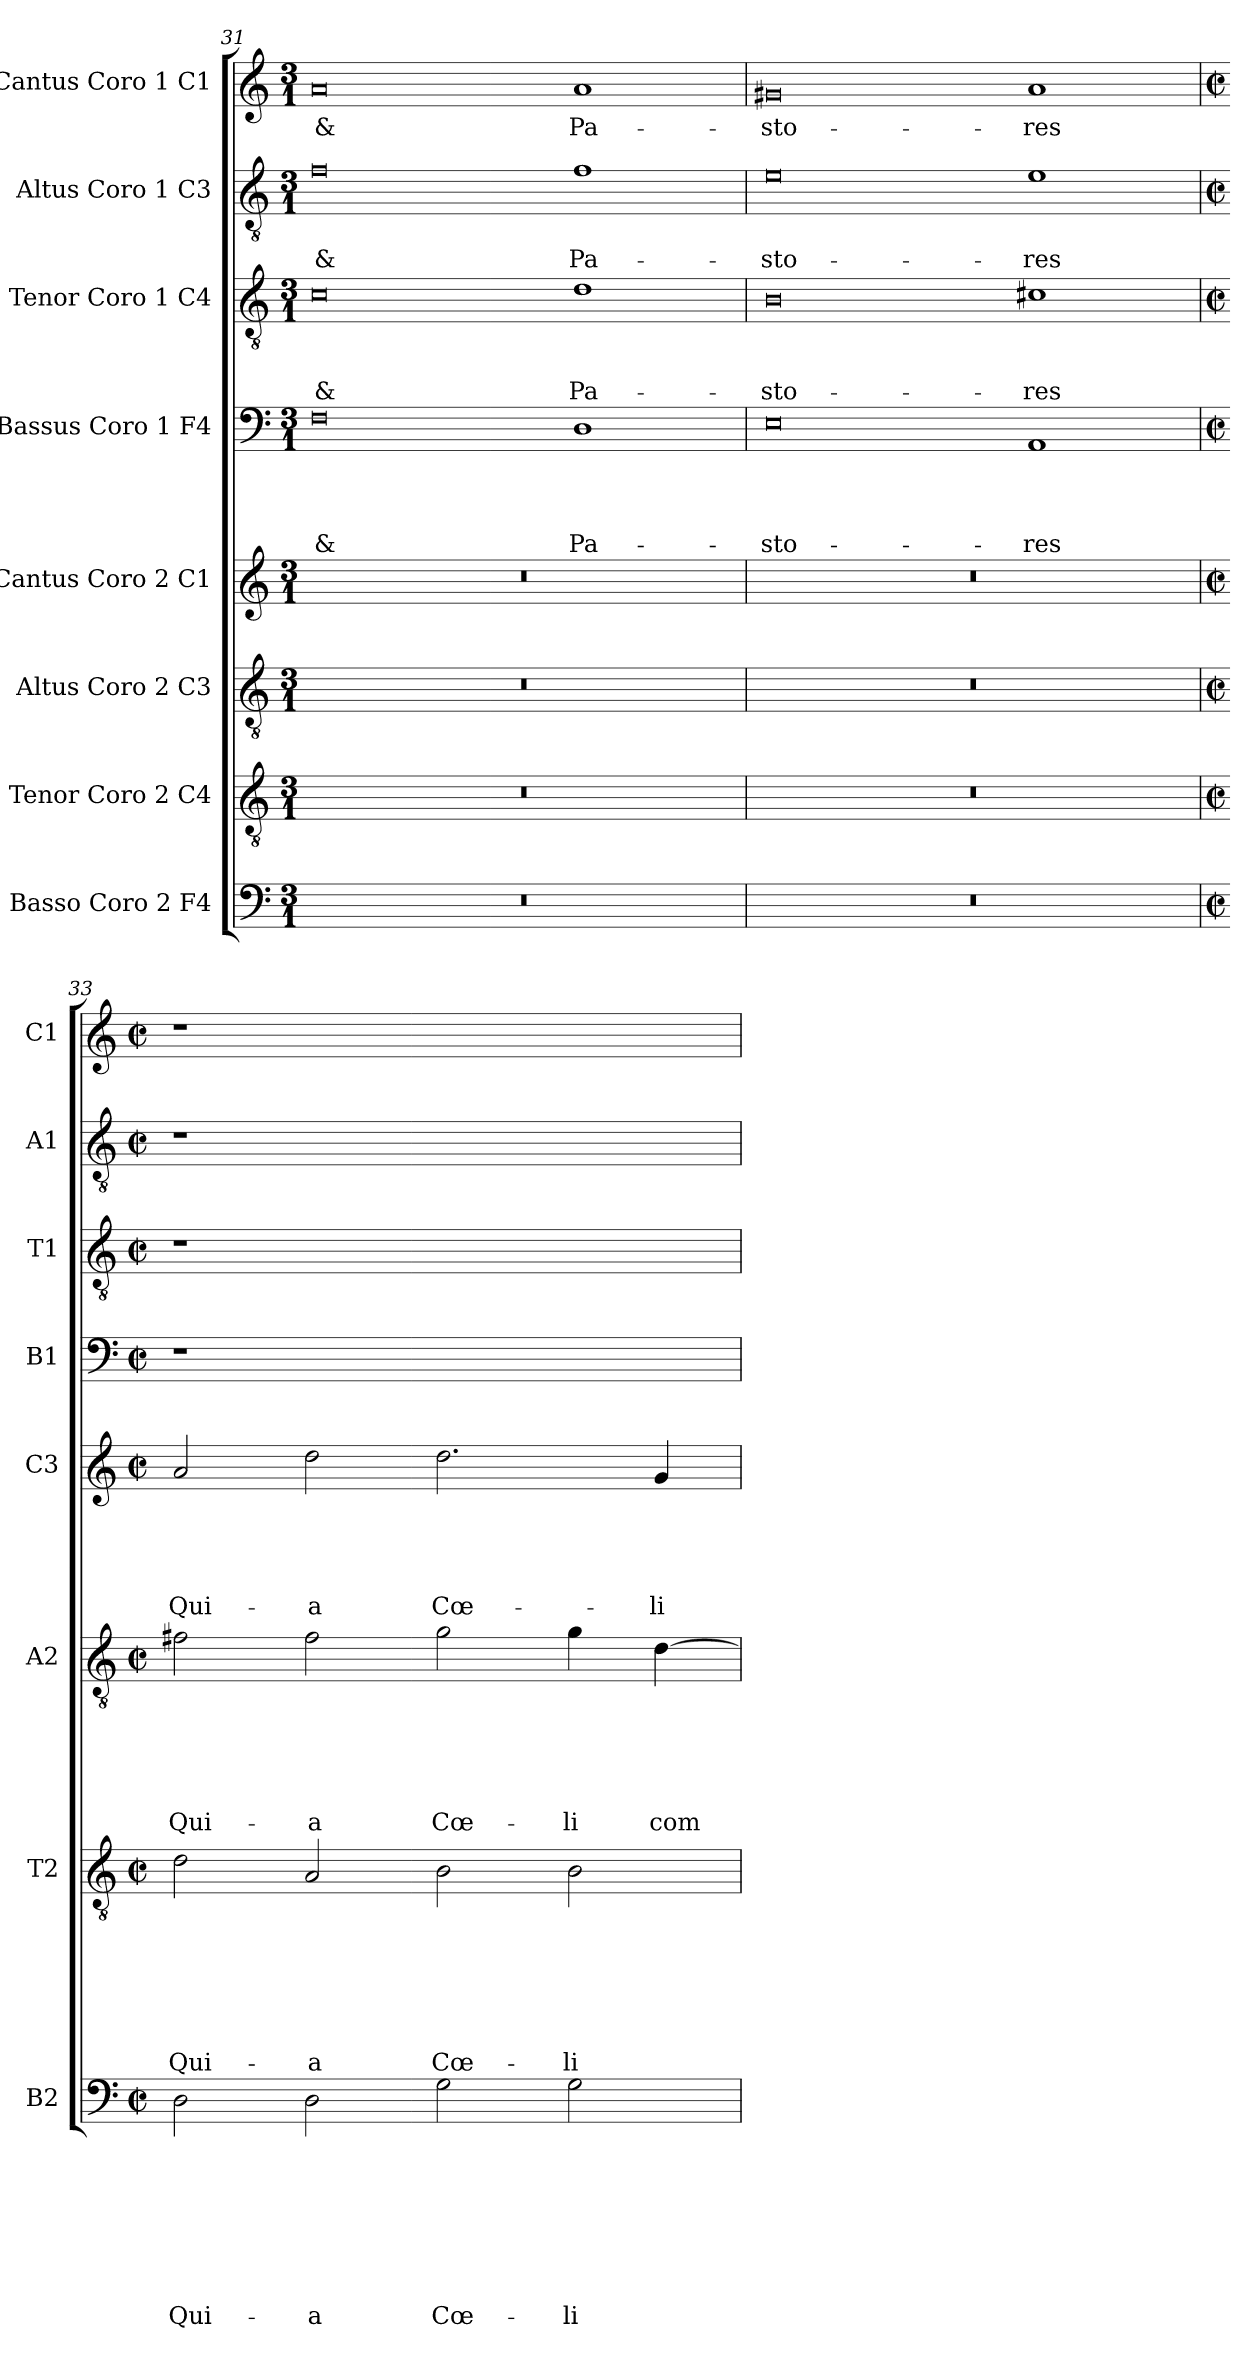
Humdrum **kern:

**kern	**text	**text	**text	**text	**text	**text	**text	**text	**kern	**text	**text	**text	**text	**text	**text	**text	**kern	**text	**text	**text	**text	**text	**text	**kern	**text	**text	**text	**text	**text	**kern	**text	**text	**text	**text	**kern	**text	**text	**text	**kern	**text	**text	**kern	**text
*part8	*part8	*part8	*part8	*part8	*part8	*part8	*part8	*part8	*part7	*part7	*part7	*part7	*part7	*part7	*part7	*part7	*part6	*part6	*part6	*part6	*part6	*part6	*part6	*part5	*part5	*part5	*part5	*part5	*part5	*part4	*part4	*part4	*part4	*part4	*part3	*part3	*part3	*part3	*part2	*part2	*part2	*part1	*part1
*staff8	*staff8	*staff8	*staff8	*staff8	*staff8	*staff8	*staff8	*staff8	*staff7	*staff7	*staff7	*staff7	*staff7	*staff7	*staff7	*staff7	*staff6	*staff6	*staff6	*staff6	*staff6	*staff6	*staff6	*staff5	*staff5	*staff5	*staff5	*staff5	*staff5	*staff4	*staff4	*staff4	*staff4	*staff4	*staff3	*staff3	*staff3	*staff3	*staff2	*staff2	*staff2	*staff1	*staff1
*I"Basso Coro 2 F4	*	*	*	*	*	*	*	*	*I"Tenor  Coro 2 C4	*	*	*	*	*	*	*	*I"Altus Coro 2 C3	*	*	*	*	*	*	*I"Cantus  Coro 2 C1	*	*	*	*	*	*I"Bassus  Coro 1 F4	*	*	*	*	*I"Tenor  Coro 1 C4	*	*	*	*I"Altus  Coro 1 C3	*	*	*I"Cantus  Coro 1 C1	*
*I'B2	*	*	*	*	*	*	*	*	*I'T2	*	*	*	*	*	*	*	*I'A2	*	*	*	*	*	*	*I'C3	*	*	*	*	*	*I'B1	*	*	*	*	*I'T1	*	*	*	*I'A1	*	*	*I'C1	*
*clefF4	*	*	*	*	*	*	*	*	*clefGv2	*	*	*	*	*	*	*	*clefGv2	*	*	*	*	*	*	*clefG2	*	*	*	*	*	*clefF4	*	*	*	*	*clefGv2	*	*	*	*clefGv2	*	*	*clefG2	*
*k[]	*	*	*	*	*	*	*	*	*k[]	*	*	*	*	*	*	*	*k[]	*	*	*	*	*	*	*k[]	*	*	*	*	*	*k[]	*	*	*	*	*k[]	*	*	*	*k[]	*	*	*k[]	*
*C:	*	*	*	*	*	*	*	*	*C:	*	*	*	*	*	*	*	*C:	*	*	*	*	*	*	*C:	*	*	*	*	*	*C:	*	*	*	*	*C:	*	*	*	*C:	*	*	*C:	*
*M3/1	*	*	*	*	*	*	*	*	*M3/1	*	*	*	*	*	*	*	*M3/1	*	*	*	*	*	*	*M3/1	*	*	*	*	*	*M3/1	*	*	*	*	*M3/1	*	*	*	*M3/1	*	*	*M3/1	*
=31	=31	=31	=31	=31	=31	=31	=31	=31	=31	=31	=31	=31	=31	=31	=31	=31	=31	=31	=31	=31	=31	=31	=31	=31	=31	=31	=31	=31	=31	=31	=31	=31	=31	=31	=31	=31	=31	=31	=31	=31	=31	=31	=31
0.r	.	.	.	.	.	.	.	.	0.r	.	.	.	.	.	.	.	0.r	.	.	.	.	.	.	0.r	.	.	.	.	.	0F	.	.	.	&	0c	.	.	&	0f	.	&	0a	&
.	.	.	.	.	.	.	.	.	.	.	.	.	.	.	.	.	.	.	.	.	.	.	.	.	.	.	.	.	.	1D	.	.	.	Pa-	1d	.	.	Pa-	1f	.	Pa-	1a	Pa-
=32	=32	=32	=32	=32	=32	=32	=32	=32	=32	=32	=32	=32	=32	=32	=32	=32	=32	=32	=32	=32	=32	=32	=32	=32	=32	=32	=32	=32	=32	=32	=32	=32	=32	=32	=32	=32	=32	=32	=32	=32	=32	=32	=32
0.r	.	.	.	.	.	.	.	.	0.r	.	.	.	.	.	.	.	0.r	.	.	.	.	.	.	0.r	.	.	.	.	.	0E	.	.	.	-sto-	0B	.	.	-sto-	0e	.	-sto-	0g#X	-sto-
.	.	.	.	.	.	.	.	.	.	.	.	.	.	.	.	.	.	.	.	.	.	.	.	.	.	.	.	.	.	1AA	.	.	.	-res	1c#X	.	.	-res	1e	.	-res	1a	-res
!!LO:LB:g=z
=33	=33	=33	=33	=33	=33	=33	=33	=33	=33	=33	=33	=33	=33	=33	=33	=33	=33	=33	=33	=33	=33	=33	=33	=33	=33	=33	=33	=33	=33	=33	=33	=33	=33	=33	=33	=33	=33	=33	=33	=33	=33	=33	=33
*M2/2	*	*	*	*	*	*	*	*	*M2/2	*	*	*	*	*	*	*	*M2/2	*	*	*	*	*	*	*M2/2	*	*	*	*	*	*M2/2	*	*	*	*	*M2/2	*	*	*	*M2/2	*	*	*M2/2	*
*met(c|)	*	*	*	*	*	*	*	*	*met(c|)	*	*	*	*	*	*	*	*met(c|)	*	*	*	*	*	*	*met(c|)	*	*	*	*	*	*met(c|)	*	*	*	*	*met(c|)	*	*	*	*met(c|)	*	*	*met(c|)	*
2D\	.	.	.	.	.	.	.	Qui-	2d\	.	.	.	.	.	.	Qui-	2f#X\	.	.	.	.	.	Qui-	2a/	.	.	.	.	Qui-	1r	.	.	.	.	1r	.	.	.	1r	.	.	1r	.
2D\	.	.	.	.	.	.	.	-a	2A/	.	.	.	.	.	.	-a	2f#\	.	.	.	.	.	-a	2dd\	.	.	.	.	-a	.	.	.	.	.	.	.	.	.	.	.	.	.	.
2G\	.	.	.	.	.	.	.	Cœ-	2B\	.	.	.	.	.	.	Cœ-	2g\	.	.	.	.	.	Cœ-	2.dd\	.	.	.	.	Cœ-	1ryy	.	.	.	.	1ryy	.	.	.	1ryy	.	.	1ryy	.
2G\	.	.	.	.	.	.	.	-li	2B\	.	.	.	.	.	.	-li	4g\	.	.	.	.	.	-li	.	.	.	.	.	.	.	.	.	.	.	.	.	.	.	.	.	.	.	.
.	.	.	.	.	.	.	.	.	.	.	.	.	.	.	.	.	[4d\	.	.	.	.	.	com-	4g/	.	.	.	.	-li	.	.	.	.	.	.	.	.	.	.	.	.	.	.
=	=	=	=	=	=	=	=	=	=	=	=	=	=	=	=	=	=	=	=	=	=	=	=	=	=	=	=	=	=	=	=	=	=	=	=	=	=	=	=	=	=	=	=
*-	*-	*-	*-	*-	*-	*-	*-	*-	*-	*-	*-	*-	*-	*-	*-	*-	*-	*-	*-	*-	*-	*-	*-	*-	*-	*-	*-	*-	*-	*-	*-	*-	*-	*-	*-	*-	*-	*-	*-	*-	*-	*-	*-
